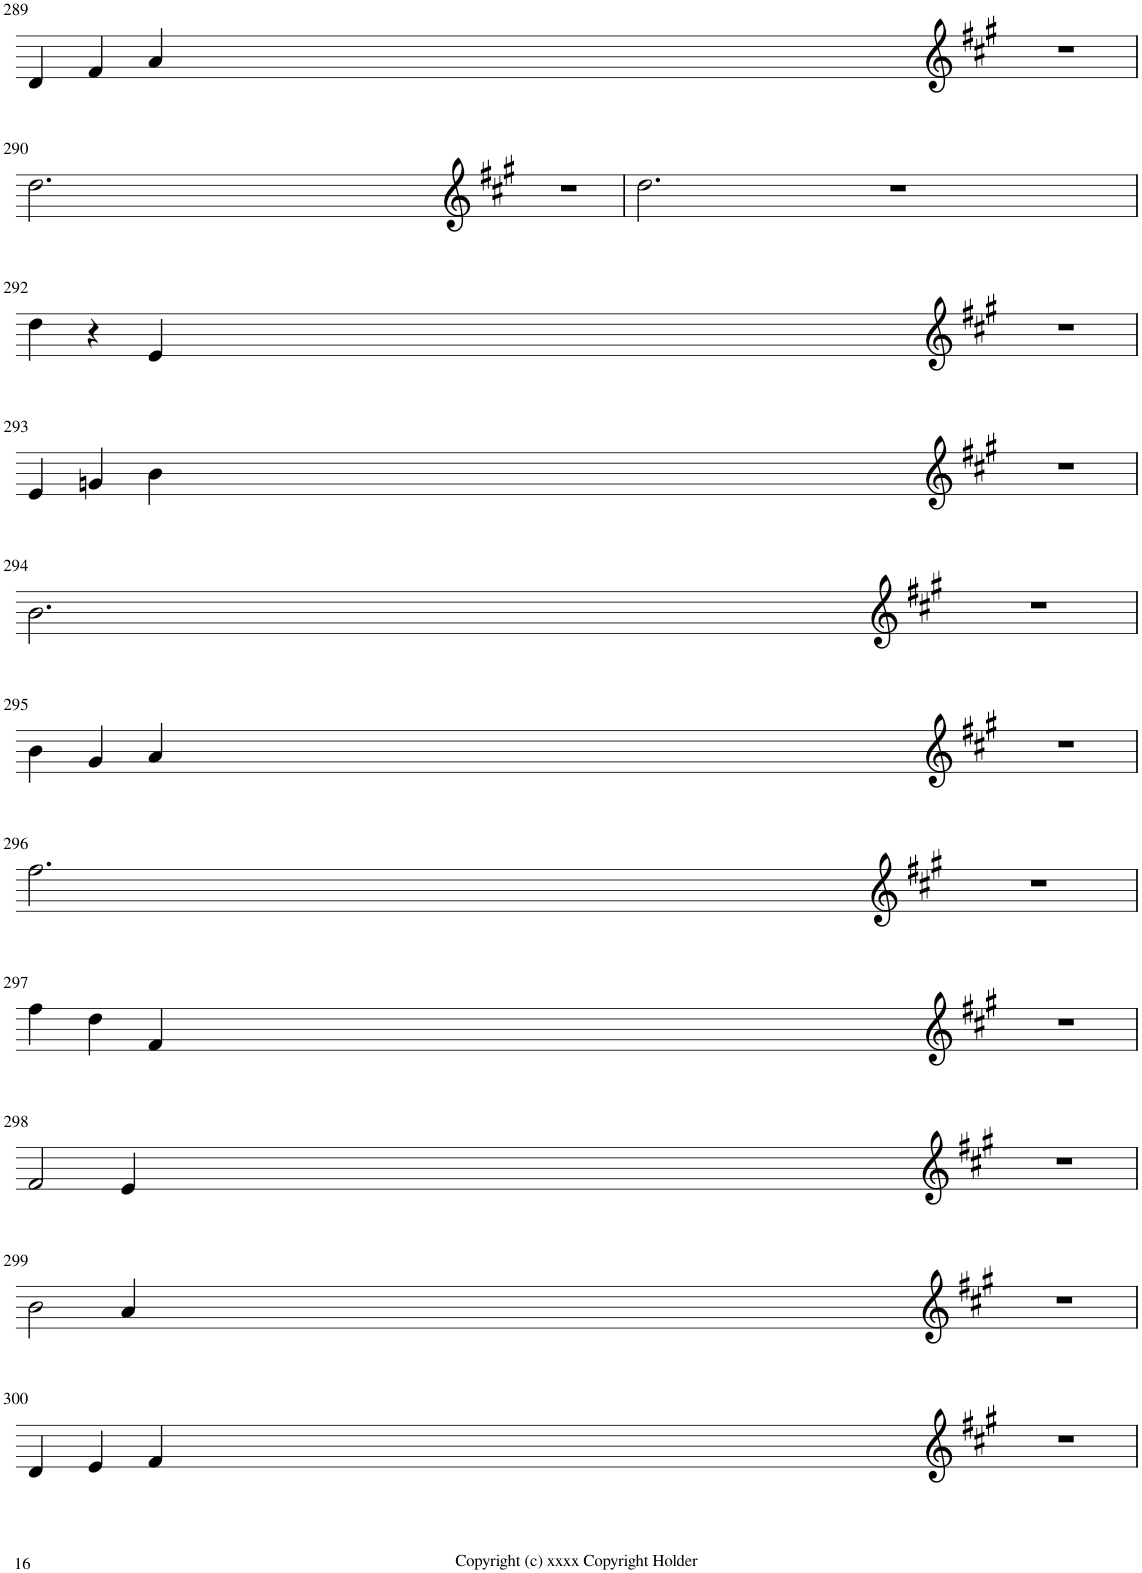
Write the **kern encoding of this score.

**kern
*part1
*staff1
*I"Voice
*I'V
!!LO:PB:g=z
*clefG2
*k[f#c#g#]
*M3/4
=289
4d/
4f#/
4a/
0.ryy
2.r
!!LO:LB:g=z
=290
2.dd\
0.ryy
2.r
=291
2.dd\
0.ryy
2.r
!!LO:LB:g=z
=292
4dd\
4r
4e/
0.ryy
2.r
!!LO:LB:g=z
=293
4e/
4gn/
4b\
0.ryy
2.r
!!LO:LB:g=z
=294
2.b\
0.ryy
2.r
!!LO:LB:g=z
=295
4b\
4g#/
4a/
0.ryy
2.r
!!LO:LB:g=z
=296
2.ff#\
0.ryy
2.r
!!LO:LB:g=z
=297
4ff#\
4dd\
4f#/
0.ryy
2.r
!!LO:LB:g=z
=298
2f#/
4e/
0.ryy
2.r
!!LO:LB:g=z
=299
2b\
4a/
0.ryy
2.r
!!LO:LB:g=z
=300
4d/
4e/
4f#/
0.ryy
2.r
=
*-
